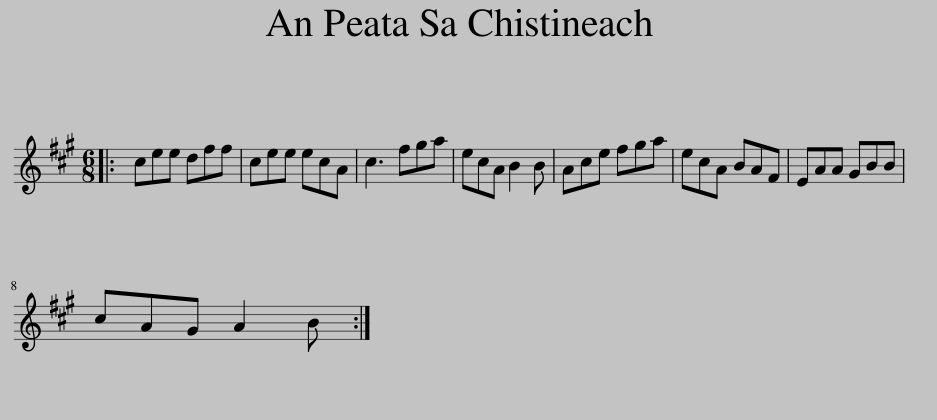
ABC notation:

X:1
L:1/8
M:6/8
I:linebreak $
K:A
V:1 treble
V:1
|: cee dff | cee ecA | c3 fga | ecA B2 B | Ace fga | %5
 ecA BAF | EAA GBB |$ cAG A2 B :| %8
